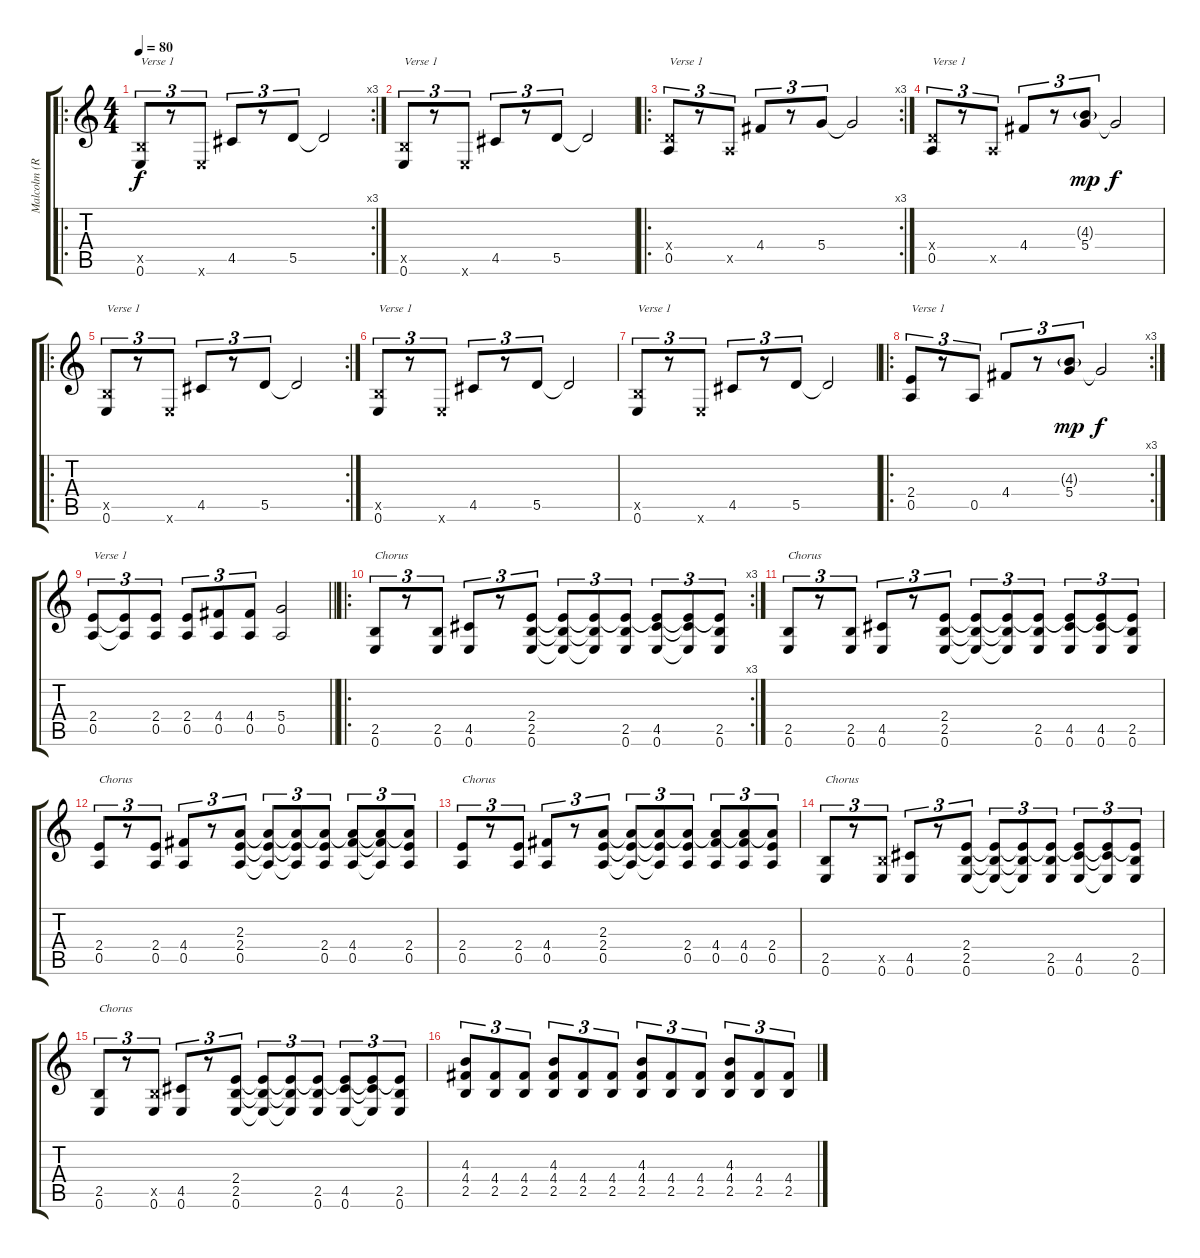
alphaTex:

\track ("Malcolm (R)" "Malcolm (R") {instrument overdrivenguitar}
\staff {score tabs}
\tuning (E4 B3 G3 D3 A2 E2) {hide}
\ro
\rc 3
\ts (4 4)
\tempo 80
\clef g2
\ks c
(2.5{x} 0.6).8{tu (3 2) txt "Verse 1" dy f} r.8{tu (3 2)} 0.6{x}.8{tu (3 2)} 4.5.8{tu (3 2)} r.8{tu (3 2)} 5.5.8{tu (3 2)} 5.5{t}.2 |
(2.5{x} 0.6).8{tu (3 2) txt "Verse 1"} r.8{tu (3 2)} 0.6{x}.8{tu (3 2)} 4.5.8{tu (3 2)} r.8{tu (3 2)} 5.5.8{tu (3 2)} 5.5{t}.2 |
\ro
\rc 3
(0.4{x} 0.5).8{tu (3 2) txt "Verse 1"} r.8{tu (3 2)} 0.5{x}.8{tu (3 2)} 4.4.8{tu (3 2)} r.8{tu (3 2)} 5.4.8{tu (3 2)} 5.4{t}.2 |
(0.4{x} 0.5).8{tu (3 2) txt "Verse 1"} r.8{tu (3 2)} 0.5{x}.8{tu (3 2)} 4.4.8{tu (3 2)} r.8{tu (3 2)} (4.3{g} 5.4).8{tu (3 2) dy mp} 5.4{t}.2{dy f} |
\ro
\rc 2
(2.5{x} 0.6).8{tu (3 2) txt "Verse 1"} r.8{tu (3 2)} 0.6{x}.8{tu (3 2)} 4.5.8{tu (3 2)} r.8{tu (3 2)} 5.5.8{tu (3 2)} 5.5{t}.2 |
(2.5{x} 0.6).8{tu (3 2) txt "Verse 1"} r.8{tu (3 2)} 0.6{x}.8{tu (3 2)} 4.5.8{tu (3 2)} r.8{tu (3 2)} 5.5.8{tu (3 2)} 5.5{t}.2 |
(2.5{x} 0.6).8{tu (3 2) txt "Verse 1"} r.8{tu (3 2)} 0.6{x}.8{tu (3 2)} 4.5.8{tu (3 2)} r.8{tu (3 2)} 5.5.8{tu (3 2)} 5.5{t}.2 |
\ro
\rc 3
(2.4 0.5).8{tu (3 2) txt "Verse 1"} r.8{tu (3 2)} 0.5.8{tu (3 2)} 4.4.8{tu (3 2)} r.8{tu (3 2)} (4.3{g} 5.4).8{tu (3 2) dy mp} 5.4{t}.2{dy f} |
\barLineRight lightlight
(2.4 0.5).8{tu (3 2) txt "Verse 1"} (2.4{t} 0.5{t}).8{tu (3 2)} (2.4 0.5).8{tu (3 2)} (2.4 0.5).8{tu (3 2)} (4.4 0.5).8{tu (3 2)} (4.4 0.5).8{tu (3 2)} (5.4 0.5).2 |
\ro
\rc 3
(2.5 0.6).8{tu (3 2) txt "Chorus"} r.8{tu (3 2)} (2.5 0.6).8{tu (3 2)} (4.5 0.6).8{tu (3 2)} r.8{tu (3 2)} (2.4 2.5 0.6).8{tu (3 2)} (2.4{t} 2.5{t} 0.6{t}).8{tu (3 2)} (2.4{t} 2.5{t} 0.6{t}).8{tu (3 2)} (2.4{t} 2.5 0.6).8{tu (3 2)} (2.4{t} 4.5 0.6).8{tu (3 2)} (2.4{t} 4.5{t} 0.6{t}).8{tu (3 2)} (2.4{t} 2.5 0.6).8{tu (3 2)} |
(2.5 0.6).8{tu (3 2) txt "Chorus"} r.8{tu (3 2)} (2.5 0.6).8{tu (3 2)} (4.5 0.6).8{tu (3 2)} r.8{tu (3 2)} (2.4 2.5 0.6).8{tu (3 2)} (2.4{t} 2.5{t} 0.6{t}).8{tu (3 2)} (2.4{t} 2.5{t} 0.6{t}).8{tu (3 2)} (2.4{t} 2.5 0.6).8{tu (3 2)} (2.4{t} 4.5 0.6).8{tu (3 2)} (2.4{t} 4.5 0.6).8{tu (3 2)} (2.4{t} 2.5 0.6).8{tu (3 2)} |
(2.4 0.5).8{tu (3 2) txt "Chorus"} r.8{tu (3 2)} (2.4 0.5).8{tu (3 2)} (4.4 0.5).8{tu (3 2)} r.8{tu (3 2)} (2.3 2.4 0.5).8{tu (3 2)} (2.3{t} 2.4{t} 0.5{t}).8{tu (3 2)} (2.3{t} 2.4{t} 0.5{t}).8{tu (3 2)} (2.3{t} 2.4 0.5).8{tu (3 2)} (2.3{t} 4.4 0.5).8{tu (3 2)} (2.3{t} 4.4{t} 0.5{t}).8{tu (3 2)} (2.3{t} 2.4 0.5).8{tu (3 2)} |
(2.4 0.5).8{tu (3 2) txt "Chorus"} r.8{tu (3 2)} (2.4 0.5).8{tu (3 2)} (4.4 0.5).8{tu (3 2)} r.8{tu (3 2)} (2.3 2.4 0.5).8{tu (3 2)} (2.3{t} 2.4{t} 0.5{t}).8{tu (3 2)} (2.3{t} 2.4{t} 0.5{t}).8{tu (3 2)} (2.3{t} 2.4 0.5).8{tu (3 2)} (2.3{t} 4.4 0.5).8{tu (3 2)} (2.3{t} 4.4 0.5).8{tu (3 2)} (2.3{t} 2.4 0.5).8{tu (3 2)} |
(2.5 0.6).8{tu (3 2) txt "Chorus"} r.8{tu (3 2)} (2.5{x} 0.6).8{tu (3 2)} (4.5 0.6).8{tu (3 2)} r.8{tu (3 2)} (2.4 2.5 0.6).8{tu (3 2)} (2.4{t} 2.5{t} 0.6{t}).8{tu (3 2)} (2.4{t} 2.5{t} 0.6{t}).8{tu (3 2)} (2.4{t} 2.5 0.6).8{tu (3 2)} (2.4{t} 4.5 0.6).8{tu (3 2)} (2.4{t} 4.5{t} 0.6{t}).8{tu (3 2)} (2.4{t} 2.5 0.6).8{tu (3 2)} |
(2.5 0.6).8{tu (3 2) txt "Chorus"} r.8{tu (3 2)} (2.5{x} 0.6).8{tu (3 2)} (4.5 0.6).8{tu (3 2)} r.8{tu (3 2)} (2.4 2.5 0.6).8{tu (3 2)} (2.4{t} 2.5{t} 0.6{t}).8{tu (3 2)} (2.4{t} 2.5{t} 0.6{t}).8{tu (3 2)} (2.4{t} 2.5 0.6).8{tu (3 2)} (2.4{t} 4.5 0.6).8{tu (3 2)} (2.4{t} 4.5{t} 0.6{t}).8{tu (3 2)} (2.4{t} 2.5 0.6).8{tu (3 2)} |
(4.3 4.4 2.5).8{tu (3 2)} (4.4 2.5).8{tu (3 2)} (4.4 2.5).8{tu (3 2)} (4.3 4.4 2.5).8{tu (3 2)} (4.4 2.5).8{tu (3 2)} (4.4 2.5).8{tu (3 2)} (4.3 4.4 2.5).8{tu (3 2)} (4.4 2.5).8{tu (3 2)} (4.4 2.5).8{tu (3 2)} (4.3 4.4 2.5).8{tu (3 2)} (4.4 2.5).8{tu (3 2)} (4.4 2.5).8{tu (3 2)}
